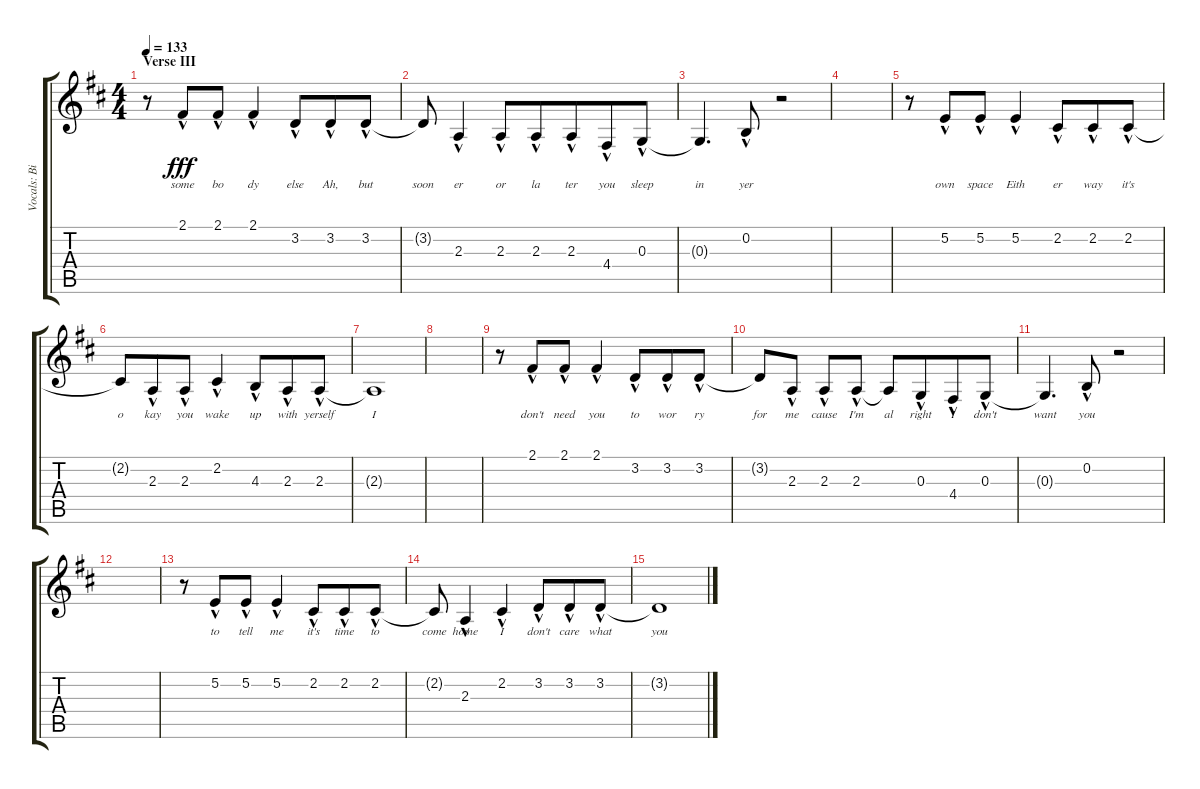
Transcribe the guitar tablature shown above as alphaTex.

\track ("Vocals: Billy" "Vocals: Bi") {instrument lead2sawtooth}
\staff {score tabs}
\tuning (E4 B3 G3 D3 A2 E2) {hide}
\ts (4 4)
\section ("" "Verse III")
\tempo 133
\clef g2
\ks d
r.8{dy fff} 2.1{hac}.8{lyrics (0 "some") lyrics (1 "") lyrics (2 "") lyrics (3 "") lyrics (4 "") beam merge} 2.1{hac}.8{lyrics (0 "bo") lyrics (1 "") lyrics (2 "") lyrics (3 "") lyrics (4 "")} 2.1{hac}.4{lyrics (0 "dy") lyrics (1 "") lyrics (2 "") lyrics (3 "") lyrics (4 "")} 3.2{hac}.8{lyrics (0 "else") lyrics (1 "") lyrics (2 "") lyrics (3 "") lyrics (4 "") beam merge} 3.2{hac}.8{lyrics (0 "Ah,") lyrics (1 "") lyrics (2 "") lyrics (3 "") lyrics (4 "")} 3.2{hac}.8{lyrics (0 "but") lyrics (1 "") lyrics (2 "") lyrics (3 "") lyrics (4 "")} |
3.2{t}.8{lyrics (0 "soon") lyrics (1 "") lyrics (2 "") lyrics (3 "") lyrics (4 "")} 2.3{hac}.4{lyrics (0 "er") lyrics (1 "") lyrics (2 "") lyrics (3 "") lyrics (4 "")} 2.3{hac}.8{lyrics (0 "or") lyrics (1 "") lyrics (2 "") lyrics (3 "") lyrics (4 "") beam merge} 2.3{hac}.8{lyrics (0 "la") lyrics (1 "") lyrics (2 "") lyrics (3 "") lyrics (4 "")} 2.3{hac}.8{lyrics (0 "ter") lyrics (1 "") lyrics (2 "") lyrics (3 "") lyrics (4 "") beam merge} 4.4{hac}.8{lyrics (0 "you") lyrics (1 "") lyrics (2 "") lyrics (3 "") lyrics (4 "")} 0.3{hac}.8{lyrics (0 "sleep") lyrics (1 "") lyrics (2 "") lyrics (3 "") lyrics (4 "")} |
0.3{t}.4{d lyrics (0 "in") lyrics (1 "") lyrics (2 "") lyrics (3 "") lyrics (4 "")} 0.2{hac}.8{lyrics (0 "yer") lyrics (1 "") lyrics (2 "") lyrics (3 "") lyrics (4 "")} r.2 |
|
r.8 5.2{hac}.8{lyrics (0 "own") lyrics (1 "") lyrics (2 "") lyrics (3 "") lyrics (4 "") beam merge} 5.2{hac}.8{lyrics (0 "space") lyrics (1 "") lyrics (2 "") lyrics (3 "") lyrics (4 "")} 5.2{hac}.4{lyrics (0 "Eith") lyrics (1 "") lyrics (2 "") lyrics (3 "") lyrics (4 "")} 2.2{hac}.8{lyrics (0 "er") lyrics (1 "") lyrics (2 "") lyrics (3 "") lyrics (4 "") beam merge} 2.2{hac}.8{lyrics (0 "way") lyrics (1 "") lyrics (2 "") lyrics (3 "") lyrics (4 "")} 2.2{hac}.8{lyrics (0 "it's") lyrics (1 "") lyrics (2 "") lyrics (3 "") lyrics (4 "")} |
2.2{t}.8{lyrics (0 "o") lyrics (1 "") lyrics (2 "") lyrics (3 "") lyrics (4 "")} 2.3{hac}.8{lyrics (0 "kay") lyrics (1 "") lyrics (2 "") lyrics (3 "") lyrics (4 "") beam merge} 2.3{hac}.8{lyrics (0 "you") lyrics (1 "") lyrics (2 "") lyrics (3 "") lyrics (4 "")} 2.2{hac}.4{lyrics (0 "wake") lyrics (1 "") lyrics (2 "") lyrics (3 "") lyrics (4 "")} 4.3{hac}.8{lyrics (0 "up") lyrics (1 "") lyrics (2 "") lyrics (3 "") lyrics (4 "") beam merge} 2.3{hac}.8{lyrics (0 "with") lyrics (1 "") lyrics (2 "") lyrics (3 "") lyrics (4 "")} 2.3{hac}.8{lyrics (0 "yerself") lyrics (1 "") lyrics (2 "") lyrics (3 "") lyrics (4 "")} |
2.3{t}.1{lyrics (0 "I") lyrics (1 "") lyrics (2 "") lyrics (3 "") lyrics (4 "")} |
|
r.8 2.1{hac}.8{lyrics (0 "don't") lyrics (1 "") lyrics (2 "") lyrics (3 "") lyrics (4 "") beam merge} 2.1{hac}.8{lyrics (0 "need") lyrics (1 "") lyrics (2 "") lyrics (3 "") lyrics (4 "")} 2.1{hac}.4{lyrics (0 "you") lyrics (1 "") lyrics (2 "") lyrics (3 "") lyrics (4 "")} 3.2{hac}.8{lyrics (0 "to") lyrics (1 "") lyrics (2 "") lyrics (3 "") lyrics (4 "") beam merge} 3.2{hac}.8{lyrics (0 "wor") lyrics (1 "") lyrics (2 "") lyrics (3 "") lyrics (4 "")} 3.2{hac}.8{lyrics (0 "ry") lyrics (1 "") lyrics (2 "") lyrics (3 "") lyrics (4 "")} |
3.2{t}.8{lyrics (0 "for") lyrics (1 "") lyrics (2 "") lyrics (3 "") lyrics (4 "")} 2.3{hac}.8{lyrics (0 "me") lyrics (1 "") lyrics (2 "") lyrics (3 "") lyrics (4 "")} 2.3{hac}.8{lyrics (0 "cause") lyrics (1 "") lyrics (2 "") lyrics (3 "") lyrics (4 "")} 2.3{hac}.8{lyrics (0 "I'm") lyrics (1 "") lyrics (2 "") lyrics (3 "") lyrics (4 "") beam split} 2.3{t}.8{lyrics (0 "al") lyrics (1 "") lyrics (2 "") lyrics (3 "") lyrics (4 "")} 0.3{hac}.8{lyrics (0 "right") lyrics (1 "") lyrics (2 "") lyrics (3 "") lyrics (4 "") beam merge} 4.4{hac}.8{lyrics (0 "I") lyrics (1 "") lyrics (2 "") lyrics (3 "") lyrics (4 "")} 0.3{hac}.8{lyrics (0 "don't") lyrics (1 "") lyrics (2 "") lyrics (3 "") lyrics (4 "")} |
0.3{t}.4{d lyrics (0 "want") lyrics (1 "") lyrics (2 "") lyrics (3 "") lyrics (4 "")} 0.2{hac}.8{lyrics (0 "you") lyrics (1 "") lyrics (2 "") lyrics (3 "") lyrics (4 "")} r.2 |
|
r.8 5.2{hac}.8{lyrics (0 "to") lyrics (1 "") lyrics (2 "") lyrics (3 "") lyrics (4 "") beam merge} 5.2{hac}.8{lyrics (0 "tell") lyrics (1 "") lyrics (2 "") lyrics (3 "") lyrics (4 "")} 5.2{hac}.4{lyrics (0 "me") lyrics (1 "") lyrics (2 "") lyrics (3 "") lyrics (4 "")} 2.2{hac}.8{lyrics (0 "it's") lyrics (1 "") lyrics (2 "") lyrics (3 "") lyrics (4 "") beam merge} 2.2{hac}.8{lyrics (0 "time") lyrics (1 "") lyrics (2 "") lyrics (3 "") lyrics (4 "")} 2.2{hac}.8{lyrics (0 "to") lyrics (1 "") lyrics (2 "") lyrics (3 "") lyrics (4 "")} |
2.2{t}.8{lyrics (0 "come") lyrics (1 "") lyrics (2 "") lyrics (3 "") lyrics (4 "")} 2.3{hac}.4{lyrics (0 "home") lyrics (1 "") lyrics (2 "") lyrics (3 "") lyrics (4 "")} 2.2{hac}.4{lyrics (0 "I") lyrics (1 "") lyrics (2 "") lyrics (3 "") lyrics (4 "")} 3.2{hac}.8{lyrics (0 "don't") lyrics (1 "") lyrics (2 "") lyrics (3 "") lyrics (4 "") beam merge} 3.2{hac}.8{lyrics (0 "care") lyrics (1 "") lyrics (2 "") lyrics (3 "") lyrics (4 "")} 3.2{hac}.8{lyrics (0 "what") lyrics (1 "") lyrics (2 "") lyrics (3 "") lyrics (4 "")} |
3.2{t}.1{lyrics (0 "you") lyrics (1 "") lyrics (2 "") lyrics (3 "") lyrics (4 "")}
